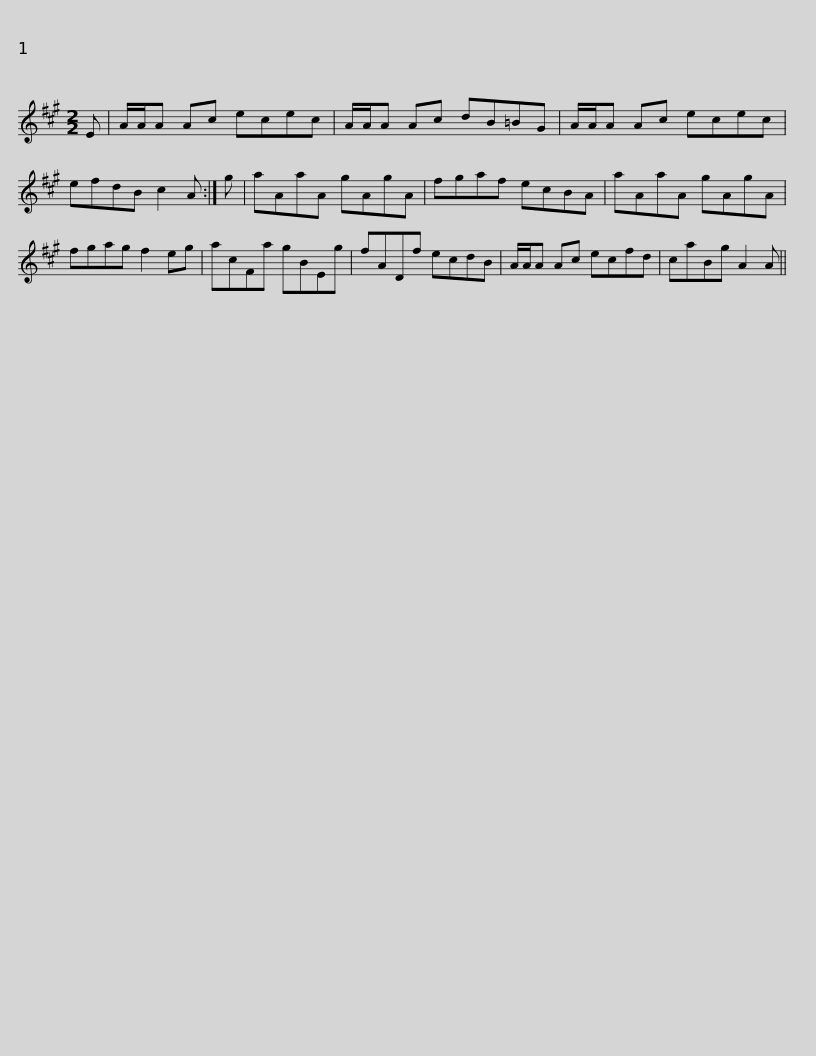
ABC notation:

X:1
L:1/8
M:2/2
I:linebreak $
K:A
V:1 treble
V:1
 E | A/A/A Ac ecec | A/A/A Ac dB=BG | A/A/A Ac ecec | efdB c2 A :| %5
 g |$ aAaA gAgA | fgaf ecBA | aAaA gAgA | fgag f2 eg | %10
 acFa gBEg |$ fADf ecdB | A/A/A Ac ecfd | caBg A2 A || %14
